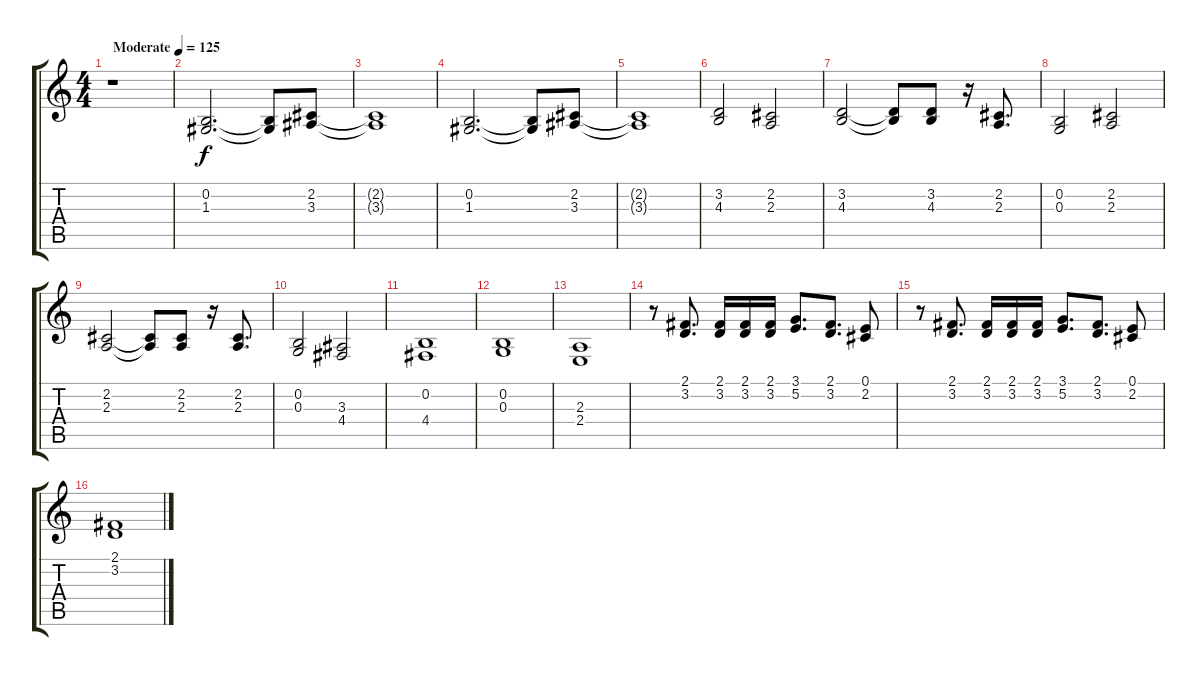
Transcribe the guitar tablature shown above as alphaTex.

\track "" {instrument electricgrandpiano}
\staff {score tabs}
\tuning (E4 B3 G3 D3 A2 E2) {hide}
\ts (4 4)
\tempo (125 "Moderate")
\clef g2
\ks c
r.1{dy f instrument electricgrandpiano} |
(0.2 1.3).2{d} (0.2{t} 1.3{t}).8 (2.2 3.3).8 |
(2.2{t} 3.3{t}).1 |
(0.2 1.3).2{d} (0.2{t} 1.3{t}).8 (2.2 3.3).8 |
(2.2{t} 3.3{t}).1 |
(3.2 4.3).2 (2.2 2.3).2 |
(3.2 4.3).2 (3.2{t} 4.3{t}).8 (3.2 4.3).8 r.16 (2.2 2.3).8{d} |
(0.2 0.3).2 (2.2 2.3).2 |
(2.2 2.3).2 (2.2{t} 2.3{t}).8 (2.2 2.3).8 r.16 (2.2 2.3).8{d} |
(0.2 0.3).2 (3.3 4.4).2 |
(0.2 4.4).1 |
(0.2 0.3).1 |
(2.3 2.4).1 |
r.8 (2.1 3.2).8{d} (2.1 3.2).16 (2.1 3.2).16 (2.1 3.2).16 (3.1 5.2).8{d} (2.1 3.2).8{d} (0.1 2.2).8 |
r.8 (2.1 3.2).8{d} (2.1 3.2).16 (2.1 3.2).16 (2.1 3.2).16 (3.1 5.2).8{d} (2.1 3.2).8{d} (0.1 2.2).8 |
(2.1 3.2).1
